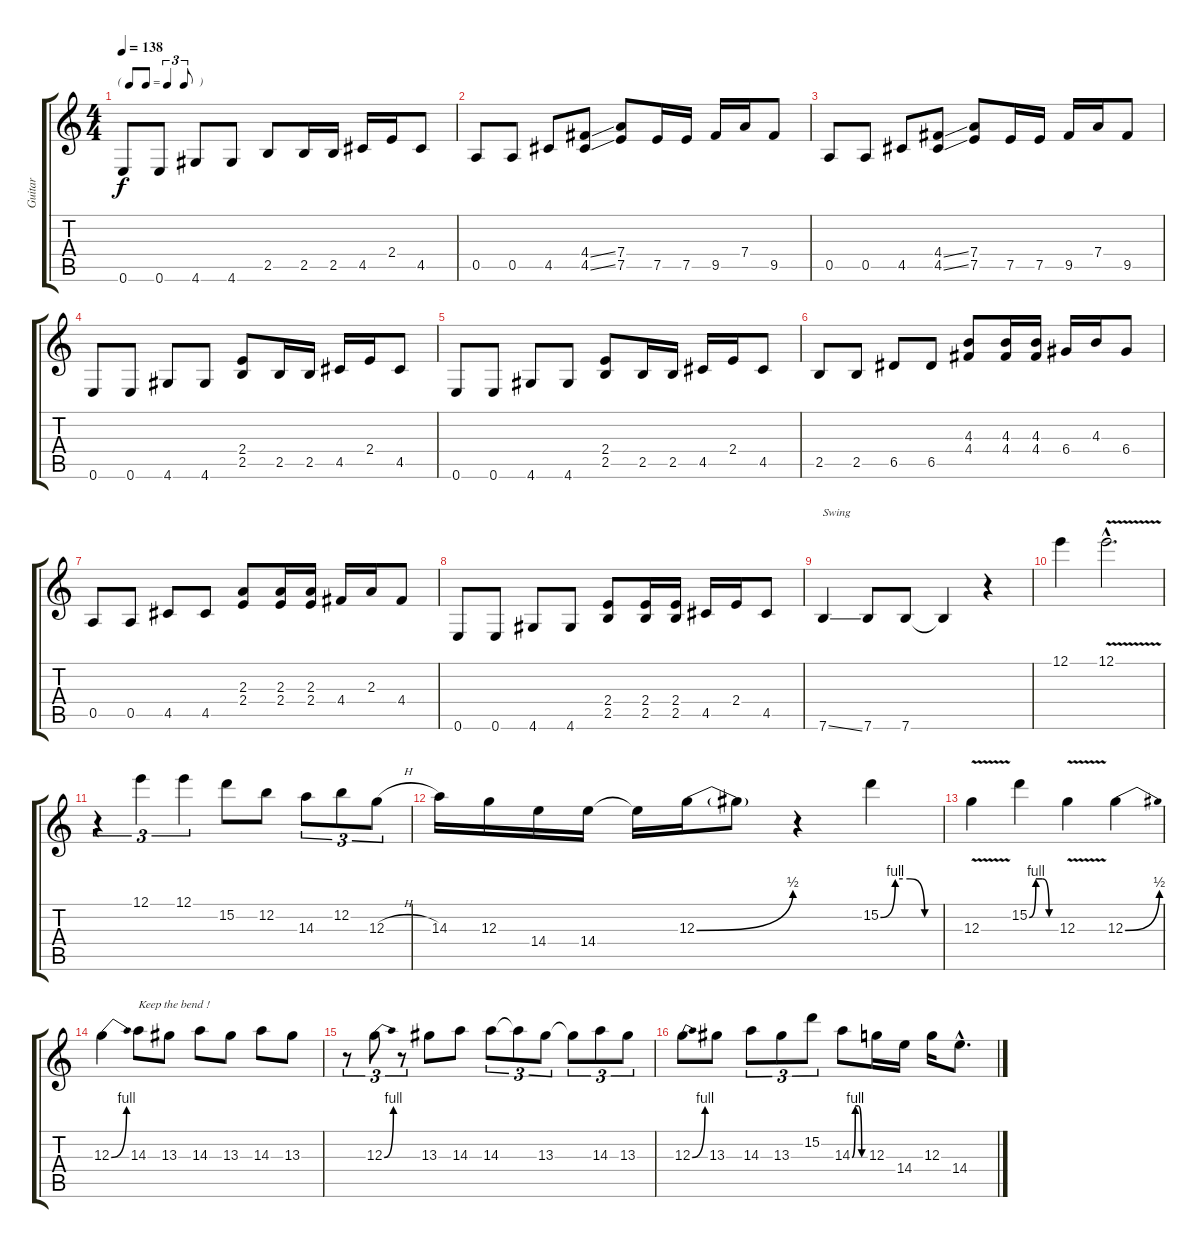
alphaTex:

\track ("Guitar" "Guitar") {instrument distortionguitar}
\staff {score tabs}
\tuning (E4 B3 G3 D3 A2 E2) {hide}
\ts (4 4)
\tf triplet8th
\tempo 138
\clef g2
\ks c
0.6.8{dy f} 0.6.8 4.6.8 4.6.8 2.5.8 2.5.16 2.5.16 4.5.16 2.4.16 4.5.8 |
0.5.8 0.5.8 4.5.8 (4.4{ss} 4.5{ss}).8 (7.4 7.5).8 7.5.16 7.5.16 9.5.16 7.4.16 9.5.8 |
0.5.8 0.5.8 4.5.8 (4.4{ss} 4.5{ss}).8 (7.4 7.5).8 7.5.16 7.5.16 9.5.16 7.4.16 9.5.8 |
0.6.8 0.6.8 4.6.8 4.6.8 (2.4 2.5).8 2.5.16 2.5.16 4.5.16 2.4.16 4.5.8 |
0.6.8 0.6.8 4.6.8 4.6.8 (2.4 2.5).8 2.5.16 2.5.16 4.5.16 2.4.16 4.5.8 |
2.5.8 2.5.8 6.5.8 6.5.8 (4.3 4.4).8 (4.3 4.4).16 (4.3 4.4).16 6.4.16 4.3.16 6.4.8 |
0.5.8 0.5.8 4.5.8 4.5.8 (2.3 2.4).8 (2.3 2.4).16 (2.3 2.4).16 4.4.16 2.3.16 4.4.8 |
0.6.8 0.6.8 4.6.8 4.6.8 (2.4 2.5).8 (2.4 2.5).16 (2.4 2.5).16 4.5.16 2.4.16 4.5.8 |
7.6{ss}.4{txt "Swing"} 7.6.8 7.6.8 7.6{t}.4 r.4 |
12.1.4 12.1{v hac}.2{d} |
r.4{tu (3 2)} 12.1.4{tu (3 2)} 12.1.4{tu (3 2)} 15.2.8 12.2.8 14.3.8{tu (3 2)} 12.2.8{tu (3 2)} 12.3{h}.8{tu (3 2)} |
14.3.16 12.3.16 14.4.16 14.4.16 14.4{t}.16 12.3{be (bend 0 0 60 2)}.16 12.3{t}.8 r.4 15.2{be (custom 0 0 15 4 30 4 45 0 60 0)}.4 |
12.3{v}.4 15.2{be (custom 0 0 15 4 30 4 45 0 60 0)}.4 12.3{v}.4 12.3{be (bend 0 0 60 2)}.4 |
12.3{be (bend 0 0 60 4)}.4 14.3.8{txt "Keep the bend !"} 13.3.8 14.3.8 13.3.8 14.3.8 13.3.8 |
r.8{tu (3 2)} 12.3{be (bend 0 0 60 4)}.8{tu (3 2)} r.8{tu (3 2)} 13.3.8 14.3.8 14.3.8{tu (3 2)} 14.3{t}.8{tu (3 2)} 13.3.8{tu (3 2)} 13.3{t}.8{tu (3 2)} 14.3.8{tu (3 2)} 13.3.8{tu (3 2)} |
12.3{be (bend 0 0 60 4)}.8 13.3.8 14.3.8{tu (3 2)} 13.3.8{tu (3 2)} 15.2.8{tu (3 2)} 14.3{be (custom 0 0 15 4 30 4 45 0 60 0)}.8 12.3.16 14.4.16 12.3.16 14.4{hac}.8{d}
